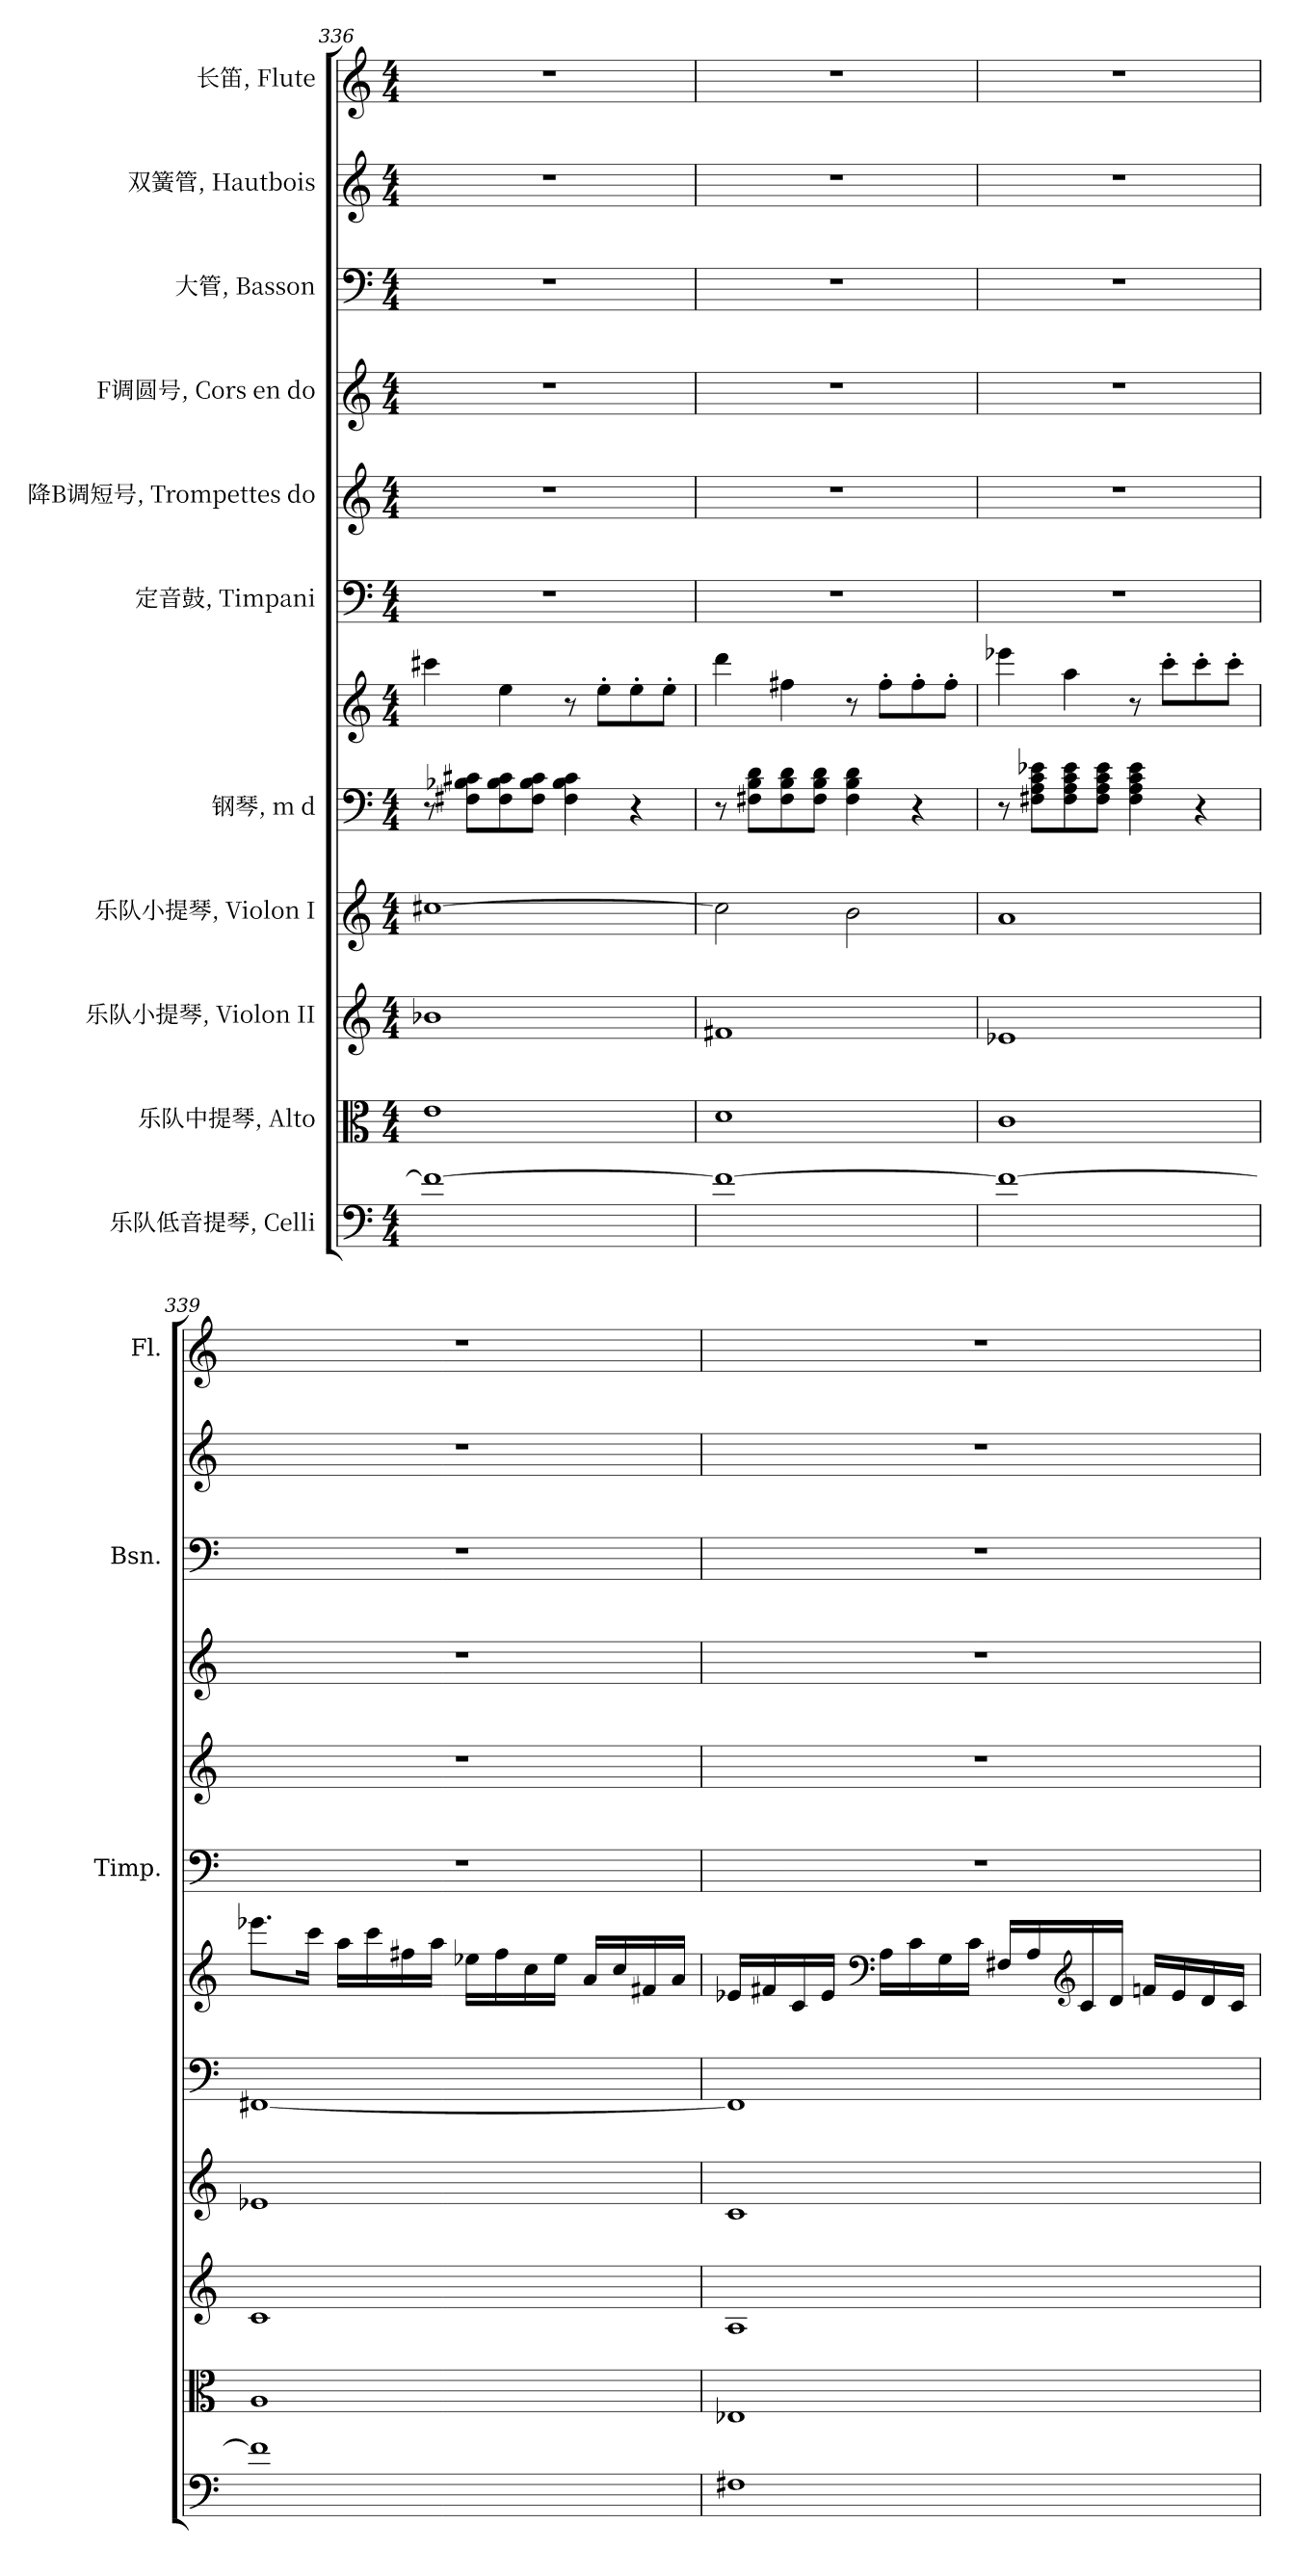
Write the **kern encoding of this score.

**kern	**kern	**kern	**kern	**kern	**kern	**kern	**kern	**kern	**kern	**kern	**kern
*part11	*part10	*part9	*part8	*part7	*part7	*part6	*part5	*part4	*part3	*part2	*part1
*staff12	*staff11	*staff10	*staff9	*staff8	*staff7	*staff6	*staff5	*staff4	*staff3	*staff2	*staff1
*I"乐队低音提琴, Celli	*I"乐队中提琴, Alto	*I"乐队小提琴, Violon II	*I"乐队小提琴, Violon I	*I"钢琴, m d	*	*I"定音鼓, Timpani	*I"降B调短号, Trompettes do	*I"F调圆号, Cors en do	*I"大管, Basson	*I"双簧管, Hautbois	*I"长笛, Flute
*	*	*	*	*	*	*I'Timp.	*	*	*I'Bsn.	*	*I'Fl.
*clefF4	*clefC3	*clefG2	*clefG2	*clefF4	*clefG2	*clefF4	*clefG2	*clefG2	*clefF4	*clefG2	*clefG2
*ITrd7c12	*	*	*	*	*	*	*ITrd1c2	*ITrd4c7	*	*	*
*k[]	*k[]	*k[]	*k[]	*k[]	*k[]	*k[]	*k[b-e-]	*k[b-]	*k[]	*k[]	*k[]
*M4/4	*M4/4	*M4/4	*M4/4	*M4/4	*M4/4	*M4/4	*M4/4	*M4/4	*M4/4	*M4/4	*M4/4
=336	=336	=336	=336	=336	=336	=336	=336	=336	=336	=336	=336
1F#_	1e	1b-X	[1cc#X	8r	4ccc#X\	1r	1r	1r	1r	1r	1r
.	.	.	.	8F#X\ 8B-X\ 8c#X\L	.	.	.	.	.	.	.
.	.	.	.	8F#\ 8B-\ 8c#\	4ee\	.	.	.	.	.	.
.	.	.	.	8F#\ 8B-\ 8c#\J	.	.	.	.	.	.	.
.	.	.	.	4F#\ 4B-\ 4c#\	8r	.	.	.	.	.	.
.	.	.	.	.	8ee'\L	.	.	.	.	.	.
.	.	.	.	4r	8ee'\	.	.	.	.	.	.
.	.	.	.	.	8ee'\J	.	.	.	.	.	.
!!LO:PB:g=z
=337	=337	=337	=337	=337	=337	=337	=337	=337	=337	=337	=337
1F#_	1d	1f#X	2cc#\]	8r	4ddd\	1r	1r	1r	1r	1r	1r
.	.	.	.	8F#X\ 8B\ 8d\L	.	.	.	.	.	.	.
.	.	.	.	8F#\ 8B\ 8d\	4ff#X\	.	.	.	.	.	.
.	.	.	.	8F#\ 8B\ 8d\J	.	.	.	.	.	.	.
.	.	.	2b\	4F#\ 4B\ 4d\	8r	.	.	.	.	.	.
.	.	.	.	.	8ff#'\L	.	.	.	.	.	.
.	.	.	.	4r	8ff#'\	.	.	.	.	.	.
.	.	.	.	.	8ff#'\J	.	.	.	.	.	.
=338	=338	=338	=338	=338	=338	=338	=338	=338	=338	=338	=338
1F#_	1c	1e-X	1a	8r	4eee-X\	1r	1r	1r	1r	1r	1r
.	.	.	.	8F#X\ 8A\ 8c\ 8e-X\L	.	.	.	.	.	.	.
.	.	.	.	8F#\ 8A\ 8c\ 8e-\	4aa\	.	.	.	.	.	.
.	.	.	.	8F#\ 8A\ 8c\ 8e-\J	.	.	.	.	.	.	.
.	.	.	.	4F#\ 4A\ 4c\ 4e-\	8r	.	.	.	.	.	.
.	.	.	.	.	8ccc'\L	.	.	.	.	.	.
.	.	.	.	4r	8ccc'\	.	.	.	.	.	.
.	.	.	.	.	8ccc'\J	.	.	.	.	.	.
=339	=339	=339	=339	=339	=339	=339	=339	=339	=339	=339	=339
1F#]	1A	1c	1e-X	[1FF#X	8.eee-X\L	1r	1r	1r	1r	1r	1r
.	.	.	.	.	16ccc\Jk	.	.	.	.	.	.
.	.	.	.	.	16aa\LL	.	.	.	.	.	.
.	.	.	.	.	16ccc\	.	.	.	.	.	.
.	.	.	.	.	16ff#X\	.	.	.	.	.	.
.	.	.	.	.	16aa\JJ	.	.	.	.	.	.
.	.	.	.	.	16ee-X\LL	.	.	.	.	.	.
.	.	.	.	.	16ff#\	.	.	.	.	.	.
.	.	.	.	.	16cc\	.	.	.	.	.	.
.	.	.	.	.	16ee-\JJ	.	.	.	.	.	.
.	.	.	.	.	16a/LL	.	.	.	.	.	.
.	.	.	.	.	16cc/	.	.	.	.	.	.
.	.	.	.	.	16f#X/	.	.	.	.	.	.
.	.	.	.	.	16a/JJ	.	.	.	.	.	.
!!LO:PB:g=z
=340	=340	=340	=340	=340	=340	=340	=340	=340	=340	=340	=340
1FF#X	1E-X	1A	1c	1FF#]	16e-X/LL	1r	1r	1r	1r	1r	1r
.	.	.	.	.	16f#X/	.	.	.	.	.	.
.	.	.	.	.	16c/	.	.	.	.	.	.
.	.	.	.	.	16e-/JJ	.	.	.	.	.	.
*	*	*	*	*	*clefF4	*	*	*	*	*	*
.	.	.	.	.	16A\LL	.	.	.	.	.	.
.	.	.	.	.	16c\	.	.	.	.	.	.
.	.	.	.	.	16G\	.	.	.	.	.	.
.	.	.	.	.	16c\JJ	.	.	.	.	.	.
.	.	.	.	.	16F#X/LL	.	.	.	.	.	.
.	.	.	.	.	16A/	.	.	.	.	.	.
*	*	*	*	*	*clefG2	*	*	*	*	*	*
.	.	.	.	.	16c/	.	.	.	.	.	.
.	.	.	.	.	16d/JJ	.	.	.	.	.	.
.	.	.	.	.	16fn/LL	.	.	.	.	.	.
.	.	.	.	.	16e-/	.	.	.	.	.	.
.	.	.	.	.	16d/	.	.	.	.	.	.
.	.	.	.	.	16c/JJ	.	.	.	.	.	.
=	=	=	=	=	=	=	=	=	=	=	=
*-	*-	*-	*-	*-	*-	*-	*-	*-	*-	*-	*-
